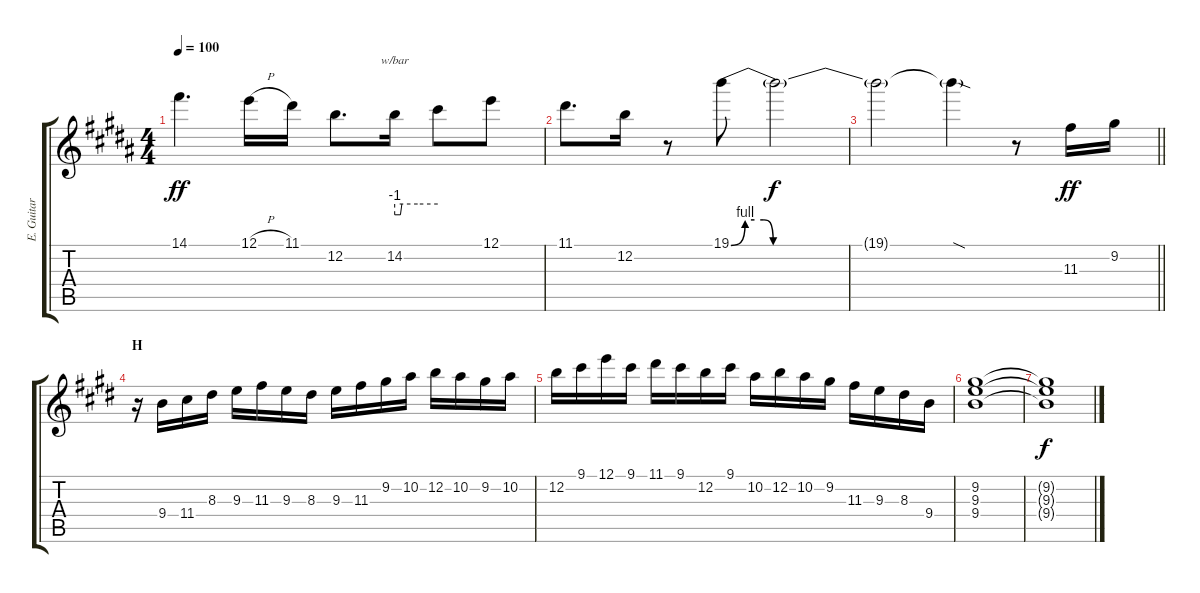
\track ("E. Guitar I" "E. Guitar ") {instrument overdrivenguitar}
\staff {score tabs}
\tuning (E4 B3 G3 D3 A2 E2) {hide}
\ts (4 4)
\tempo 100
\clef g2
\ks b
14.1.4{d dy ff} 12.1{h}.16 11.1.16 12.2.8{d} 14.2.16{tbe (custom default 0 -4 8 -4 10 0 32 0 60 0)} 14.2{t}.8 12.1.8 |
11.1.8{d} 12.2.16 r.8 19.1{be (custom 0 0 3 4 5 4 7 4 9 0 15 0 30 0 60 0)}.8 19.1{t}.2{dy f} |
\barLineRight lightlight
19.1{t}.2 19.1{sod t}.4 r.8 11.3.16{dy ff} 9.2.16 |
\section ("" "H")
\ks e
r.16 9.4.16 11.4.16 8.3.16 9.3.16 11.3.16 9.3.16 8.3.16 9.3.16 11.3.16 9.2.16 10.2.16 12.2.16 10.2.16 9.2.16 10.2.16 |
12.2.16 9.1.16 12.1.16 9.1.16 11.1.16 9.1.16 12.2.16 9.1.16 10.2.16 12.2.16 10.2.16 9.2.16 11.3.16 9.3.16 8.3.16 9.4.16 |
(9.2 9.3 9.4).1 |
(9.2{t} 9.3{t} 9.4{t}).1{dy f}
